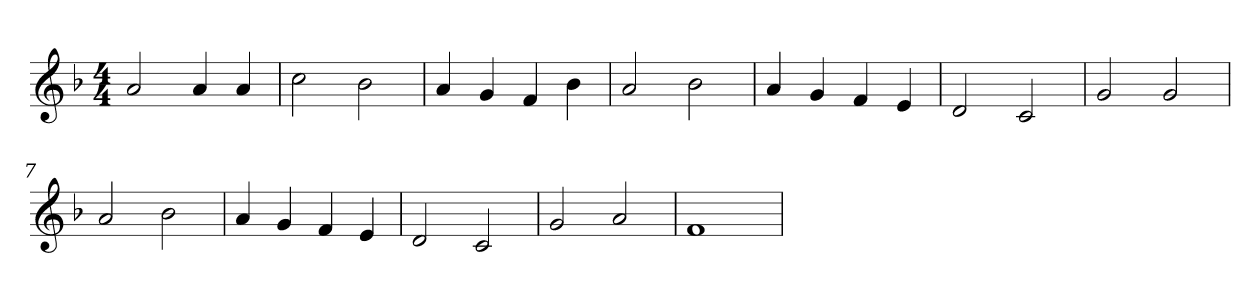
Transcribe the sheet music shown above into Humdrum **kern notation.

**kern
*part1
*staff1
*clefG2
*k[b-]
*F:
*M4/4
=
2a
4a
4a
=1
2cc
2b-
=2
4a
4g
4f
4b-
=3
2a
2b-
=4
4a
4g
4f
4e
=5
2d
2c
=6
2g
2g
=7
2a
2b-
=8
4a
4g
4f
4e
=9
2d
2c
=10
2g
2a
=11
1f
=
*-
